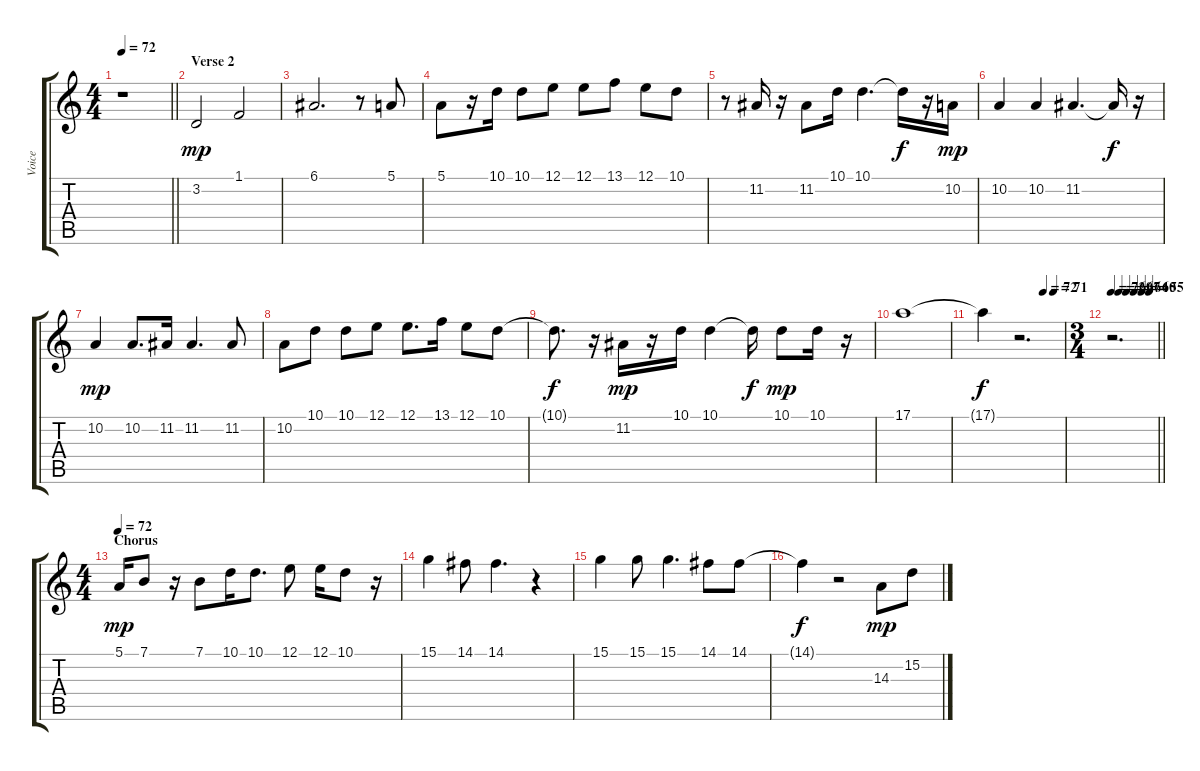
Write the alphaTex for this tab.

\track ("Voice" "Voice") {instrument tenorsax}
\staff {score tabs}
\tuning (E4 B3 G3 D3 A2 E2) {hide}
\ts (4 4)
\tempo 72
\clef g2
\barLineRight lightlight
\ks c
r.1{dy f} |
\section ("" "Verse 2")
3.2.2{dy mp} 1.1.2 |
6.1.2{d} r.8 5.1.8 |
5.1.8 r.16 10.1.16 10.1.8 12.1.8 12.1.8 13.1.8 12.1.8 10.1.8 |
r.8 11.2.16 r.16 11.2.8 10.1.16 10.1.4{d} 10.1{t}.16{dy f} r.16 10.2.16{dy mp} |
10.2.4 10.2.4 11.2.4{d} 11.2{t}.16{dy f} r.16 |
10.2.4{dy mp} 10.2.8{d} 11.2.16 11.2.4{d} 11.2.8 |
10.2.8 10.1.8 10.1.8 12.1.8 12.1.8{d} 13.1.16 12.1.8 10.1.8 |
10.1{t}.8{d dy f} r.16 11.2.16{dy mp} r.16 10.1.16 10.1.4 10.1{t}.16{dy f} 10.1.8{dy mp} 10.1.16 r.16 |
17.1.1 |
\tempo (72 0.75)
\tempo (71 0.875)
17.1{t}.4{dy f} r.2{d} |
\ts (3 4)
\tempo 72
\tempo (69 0.16666666666666666)
\tempo (67 0.3333333333333333)
\tempo (64 0.5)
\tempo (60 0.6666666666666666)
\tempo (55 0.8333333333333334)
\barLineRight lightlight
r.2{d} |
\ts (4 4)
\section ("" "Chorus")
\tempo 72
5.1.16{dy mp} 7.1.8 r.16 7.1.8 10.1.16 10.1.8{d} 12.1.8 12.1.16 10.1.8 r.16 |
15.1.4 14.1.8 14.1.4{d} r.4 |
15.1.4 15.1.8 15.1.4{d} 14.1.8 14.1.8 |
14.1{t}.4{dy f} r.2 14.3.8{dy mp} 15.2.8
